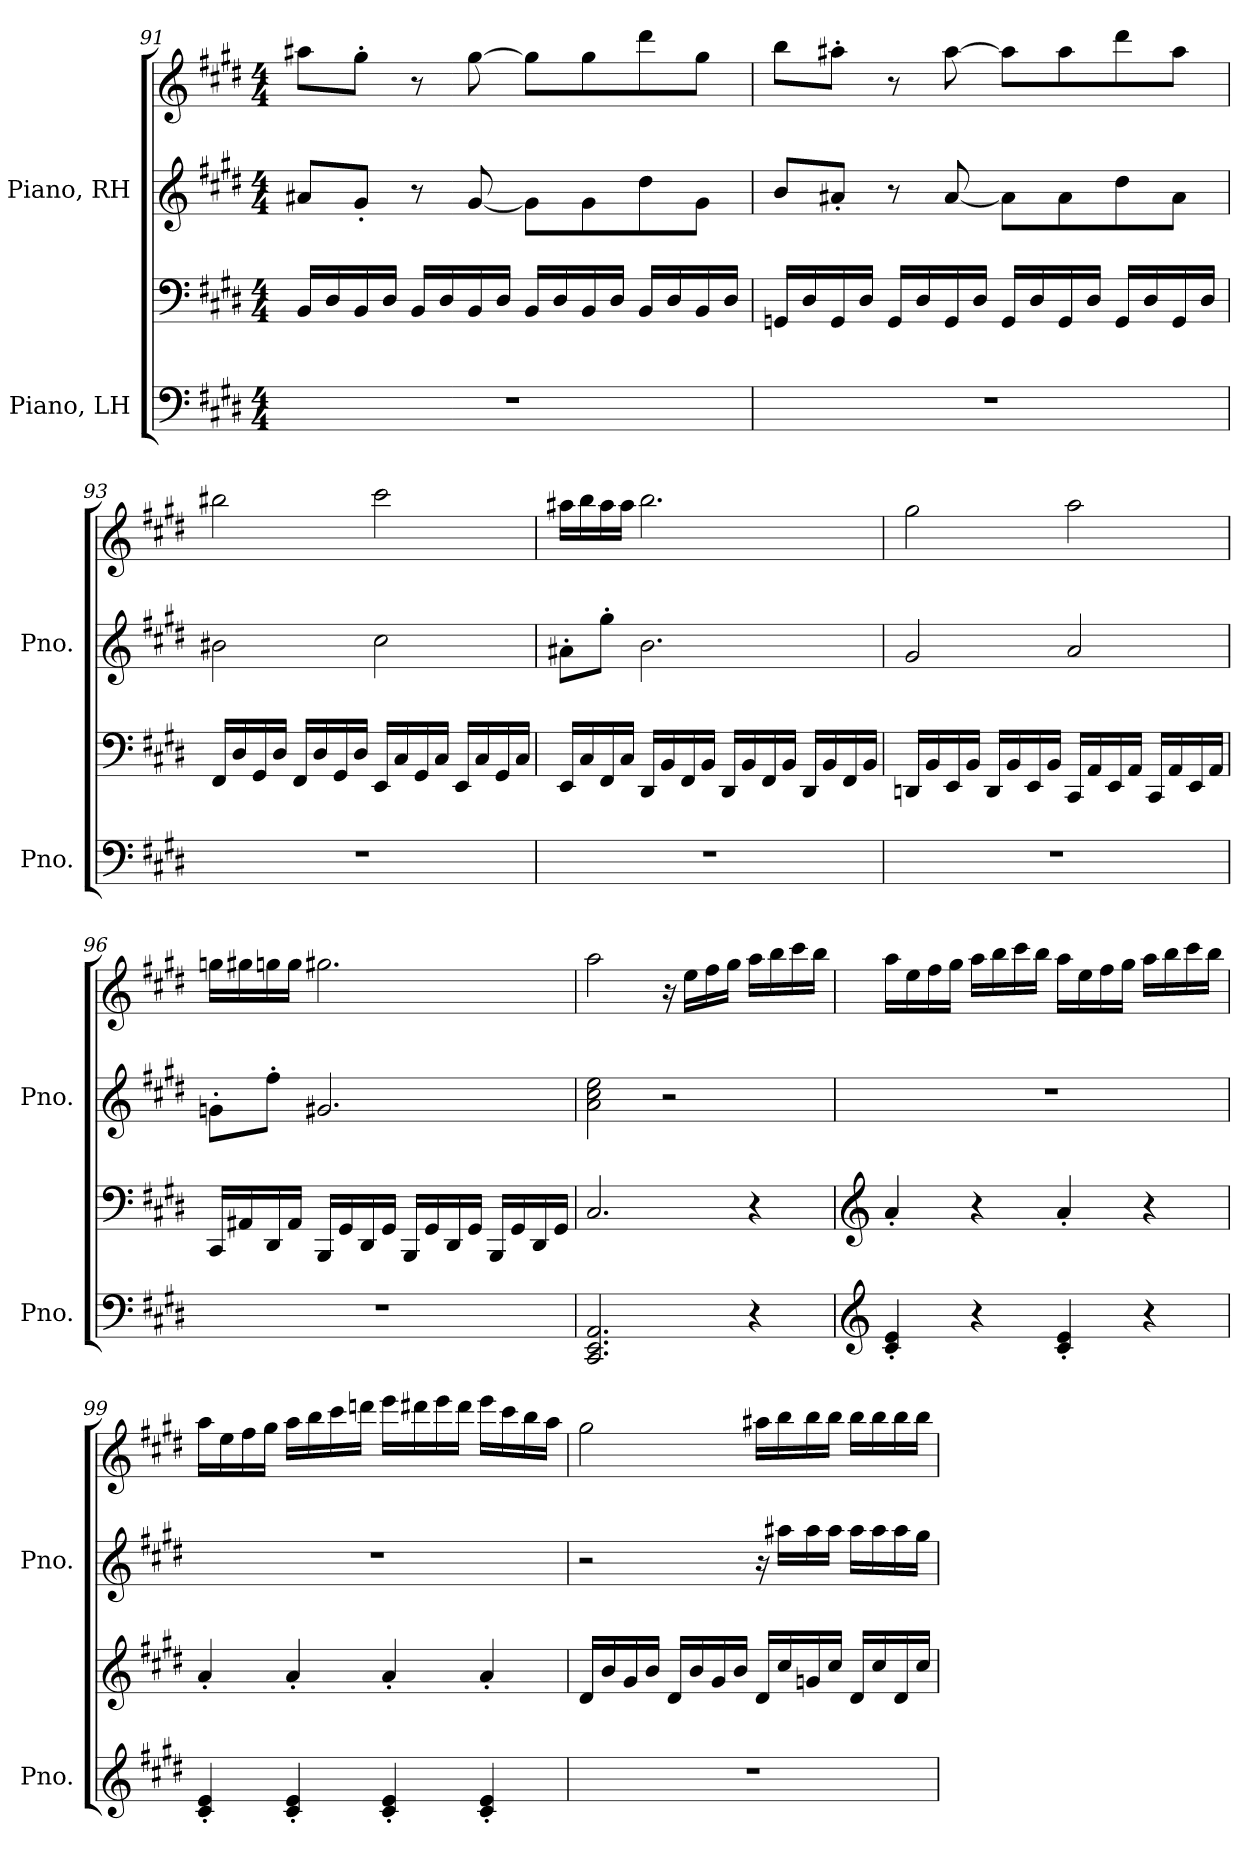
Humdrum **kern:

**kern	**kern	**kern	**kern
*part2	*part2	*part1	*part1
*staff4	*staff3	*staff2	*staff1
*I"Piano, LH	*	*I"Piano, RH	*
*I'Pno.	*	*I'Pno.	*
!!LO:LB:g=z
*clefF4	*clefF4	*clefG2	*clefG2
*k[f#c#g#d#]	*k[f#c#g#d#]	*k[f#c#g#d#]	*k[f#c#g#d#]
*M4/4	*M4/4	*M4/4	*M4/4
=91	=91	=91	=91
1r	16BB/LL	8a#X/L	8aa#X\L
.	16D#/	.	.
.	16BB/	8g#'/J	8gg#'\J
.	16D#/JJ	.	.
.	16BB/LL	8r	8r
.	16D#/	.	.
.	16BB/	[8g#/	[8gg#\
.	16D#/JJ	.	.
.	16BB/LL	8g#\L]	8gg#\L]
.	16D#/	.	.
.	16BB/	8g#\	8gg#\
.	16D#/JJ	.	.
.	16BB/LL	8dd#\	8ddd#\
.	16D#/	.	.
.	16BB/	8g#\J	8gg#\J
.	16D#/JJ	.	.
=92	=92	=92	=92
1r	16GGn/LL	8b/L	8bb\L
.	16D#/	.	.
.	16GG/	8a#X'/J	8aa#X'\J
.	16D#/JJ	.	.
.	16GG/LL	8r	8r
.	16D#/	.	.
.	16GG/	[8a#/	[8aa#\
.	16D#/JJ	.	.
.	16GG/LL	8a#\L]	8aa#\L]
.	16D#/	.	.
.	16GG/	8a#\	8aa#\
.	16D#/JJ	.	.
.	16GG/LL	8dd#\	8ddd#\
.	16D#/	.	.
.	16GG/	8a#\J	8aa#\J
.	16D#/JJ	.	.
!!LO:LB:g=z
=93	=93	=93	=93
1r	16FF#/LL	2b#X\	2bb#X\
.	16D#/	.	.
.	16GG#/	.	.
.	16D#/JJ	.	.
.	16FF#/LL	.	.
.	16D#/	.	.
.	16GG#/	.	.
.	16D#/JJ	.	.
.	16EE/LL	2cc#\	2ccc#\
.	16C#/	.	.
.	16GG#/	.	.
.	16C#/JJ	.	.
.	16EE/LL	.	.
.	16C#/	.	.
.	16GG#/	.	.
.	16C#/JJ	.	.
=94	=94	=94	=94
1r	16EE/LL	8a#X'\L	16aa#X\LL
.	16C#/	.	16bb\
.	16FF#/	8gg#'\J	16aa#\
.	16C#/JJ	.	16aa#\JJ
.	16DD#/LL	2.b\	2.bb\
.	16BB/	.	.
.	16FF#/	.	.
.	16BB/JJ	.	.
.	16DD#/LL	.	.
.	16BB/	.	.
.	16FF#/	.	.
.	16BB/JJ	.	.
.	16DD#/LL	.	.
.	16BB/	.	.
.	16FF#/	.	.
.	16BB/JJ	.	.
!!LO:PB:g=z
=95	=95	=95	=95
1r	16DDn/LL	2g#/	2gg#\
.	16BB/	.	.
.	16EE/	.	.
.	16BB/JJ	.	.
.	16DD/LL	.	.
.	16BB/	.	.
.	16EE/	.	.
.	16BB/JJ	.	.
.	16CC#/LL	2a/	2aa\
.	16AA/	.	.
.	16EE/	.	.
.	16AA/JJ	.	.
.	16CC#/LL	.	.
.	16AA/	.	.
.	16EE/	.	.
.	16AA/JJ	.	.
=96	=96	=96	=96
1r	16CC#/LL	8gn'\L	16ggn\LL
.	16AA#X/	.	16gg#X\
.	16DD#/	8ff#'\J	16ggn\
.	16AA#/JJ	.	16gg\JJ
.	16BBB/LL	2.g#X/	2.gg#X\
.	16GG#/	.	.
.	16DD#/	.	.
.	16GG#/JJ	.	.
.	16BBB/LL	.	.
.	16GG#/	.	.
.	16DD#/	.	.
.	16GG#/JJ	.	.
.	16BBB/LL	.	.
.	16GG#/	.	.
.	16DD#/	.	.
.	16GG#/JJ	.	.
!!LO:LB:g=z
=97	=97	=97	=97
2.CC#/ 2.EE/ 2.AA/	2.C#/	2a\ 2cc#\ 2ee\	2aa\
.	.	2r	16r
.	.	.	16ee\LL
.	.	.	16ff#\
.	.	.	16gg#\JJ
4r	4r	.	16aa\LL
.	.	.	16bb\
.	.	.	16ccc#\
.	.	.	16bb\JJ
=98	=98	=98	=98
*clefG2	*clefG2	*	*
4c#/' 4e/'	4a'/	1r	16aa\LL
.	.	.	16ee\
.	.	.	16ff#\
.	.	.	16gg#\JJ
4r	4r	.	16aa\LL
.	.	.	16bb\
.	.	.	16ccc#\
.	.	.	16bb\JJ
4c#/' 4e/'	4a'/	.	16aa\LL
.	.	.	16ee\
.	.	.	16ff#\
.	.	.	16gg#\JJ
4r	4r	.	16aa\LL
.	.	.	16bb\
.	.	.	16ccc#\
.	.	.	16bb\JJ
!!LO:LB:g=z
=99	=99	=99	=99
4c#/' 4e/'	4a'/	1r	16aa\LL
.	.	.	16ee\
.	.	.	16ff#\
.	.	.	16gg#\JJ
4c#/' 4e/'	4a'/	.	16aa\LL
.	.	.	16bb\
.	.	.	16ccc#\
.	.	.	16dddn\JJ
4c#/' 4e/'	4a'/	.	16eee\LL
.	.	.	16ddd#X\
.	.	.	16eee\
.	.	.	16ddd#\JJ
4c#/' 4e/'	4a'/	.	16eee\LL
.	.	.	16ccc#\
.	.	.	16bb\
.	.	.	16aa\JJ
=100	=100	=100	=100
1r	16d#/LL	2r	2gg#\
.	16b/	.	.
.	16g#/	.	.
.	16b/JJ	.	.
.	16d#/LL	.	.
.	16b/	.	.
.	16g#/	.	.
.	16b/JJ	.	.
.	16d#/LL	16r	16aa#X\LL
.	16cc#/	16aa#X\LL	16bb\
.	16gn/	16aa#\	16bb\
.	16cc#/JJ	16aa#\JJ	16bb\JJ
.	16d#/LL	16aa#\LL	16bb\LL
.	16cc#/	16aa#\	16bb\
.	16d#/	16aa#\	16bb\
.	16cc#/JJ	16gg#\JJ	16bb\JJ
=	=	=	=
*-	*-	*-	*-
